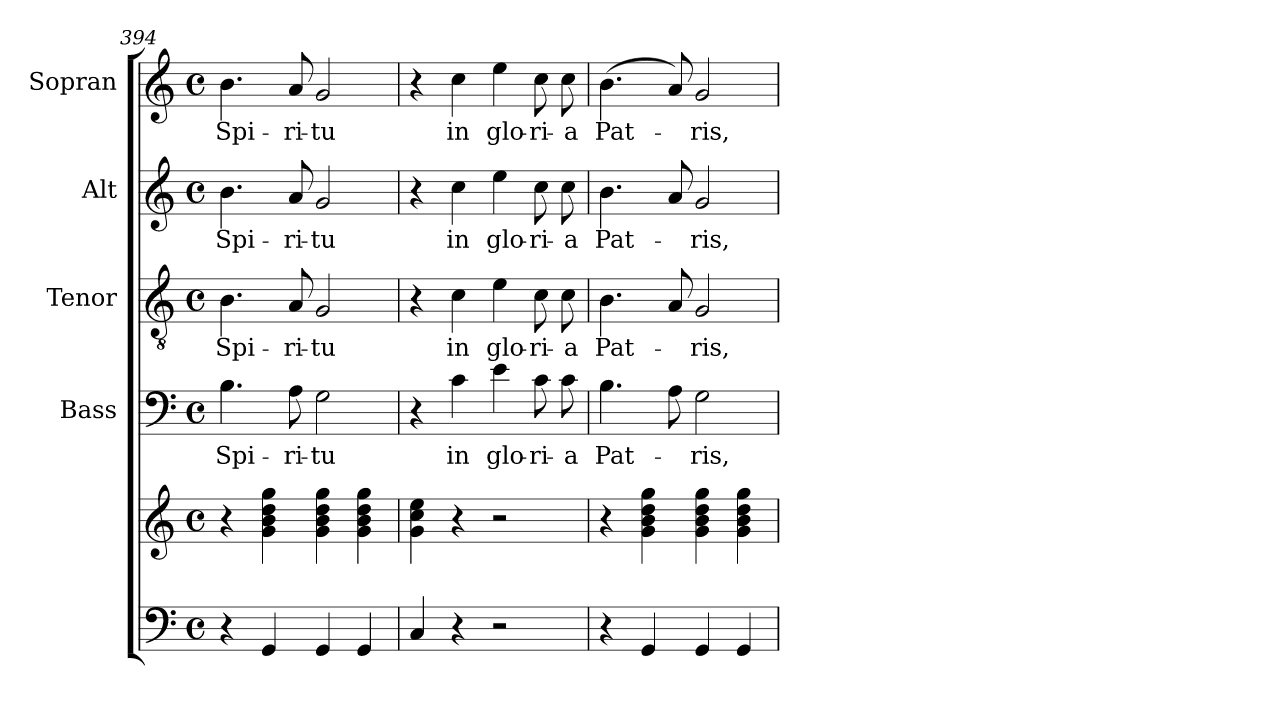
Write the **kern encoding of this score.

**kern	**kern	**kern	**text	**kern	**text	**kern	**text	**kern	**text
*part5	*part5	*part4	*part4	*part3	*part3	*part2	*part2	*part1	*part1
*staff6	*staff5	*staff4	*staff4	*staff3	*staff3	*staff2	*staff2	*staff1	*staff1
*	*	*I"Bass	*	*I"Tenor	*	*I"Alt	*	*I"Sopran	*
*	*	*I'B.	*	*I'T.	*	*I'A.	*	*I'S.	*
*clefF4	*clefG2	*clefF4	*	*clefGv2	*	*clefG2	*	*clefG2	*
*k[]	*k[]	*k[]	*	*k[]	*	*k[]	*	*k[]	*
*C:	*C:	*C:	*	*C:	*	*C:	*	*C:	*
*M4/4	*M4/4	*M4/4	*	*M4/4	*	*M4/4	*	*M4/4	*
*met(c)	*met(c)	*met(c)	*	*met(c)	*	*met(c)	*	*met(c)	*
=394	=394	=394	=394	=394	=394	=394	=394	=394	=394
!	!	!	!LO:LY:b	!	!LO:LY:b	!	!LO:LY:b	!	!LO:LY:b
4r	4r	4.B\	Spi-	4.B\	Spi-	4.b\	Spi-	4.b\	Spi-
4GG/	4g\ 4b\ 4dd\ 4gg\	.	.	.	.	.	.	.	.
!	!	!	!LO:LY:b	!	!LO:LY:b	!	!LO:LY:b	!	!LO:LY:b
.	.	8A\	-ri-	8A/	-ri-	8a/	-ri-	8a/	-ri-
!	!	!	!LO:LY:b	!	!LO:LY:b	!	!LO:LY:b	!	!LO:LY:b
4GG/	4g\ 4b\ 4dd\ 4gg\	2G\	-tu	2G/	-tu	2g/	-tu	2g/	-tu
4GG/	4g\ 4b\ 4dd\ 4gg\	.	.	.	.	.	.	.	.
=395	=395	=395	=395	=395	=395	=395	=395	=395	=395
4C/	4g\ 4cc\ 4ee\	4r	.	4r	.	4r	.	4r	.
!	!	!	!LO:LY:b	!	!LO:LY:b	!	!LO:LY:b	!	!LO:LY:b
4r	4r	4c\	in	4c\	in	4cc\	in	4cc\	in
!	!	!	!LO:LY:b	!	!LO:LY:b	!	!LO:LY:b	!	!LO:LY:b
2r	2r	4e\	glo-	4e\	glo-	4ee\	glo-	4ee\	glo-
!	!	!	!LO:LY:b	!	!LO:LY:b	!	!LO:LY:b	!	!LO:LY:b
.	.	8c\	-ri-	8c\	-ri-	8cc\	-ri-	8cc\	-ri-
!	!	!	!LO:LY:b	!	!LO:LY:b	!	!LO:LY:b	!	!LO:LY:b
.	.	8c\	-a	8c\	-a	8cc\	-a	8cc\	-a
=396	=396	=396	=396	=396	=396	=396	=396	=396	=396
!	!	!	!LO:LY:b	!	!LO:LY:b	!	!LO:LY:b	!	!LO:LY:b
4r	4r	4.B\	Pat-	4.B\	Pat-	4.b\	Pat-	(>4.b\	Pat-
4GG/	4g\ 4b\ 4dd\ 4gg\	.	.	.	.	.	.	.	.
.	.	8A\	.	8A/	.	8a/	.	8a/)	.
!	!	!	!LO:LY:b	!	!LO:LY:b	!	!LO:LY:b	!	!LO:LY:b
4GG/	4g\ 4b\ 4dd\ 4gg\	2G\	-ris,	2G/	-ris,	2g/	-ris,	2g/	-ris,
4GG/	4g\ 4b\ 4dd\ 4gg\	.	.	.	.	.	.	.	.
=	=	=	=	=	=	=	=	=	=
*-	*-	*-	*-	*-	*-	*-	*-	*-	*-
